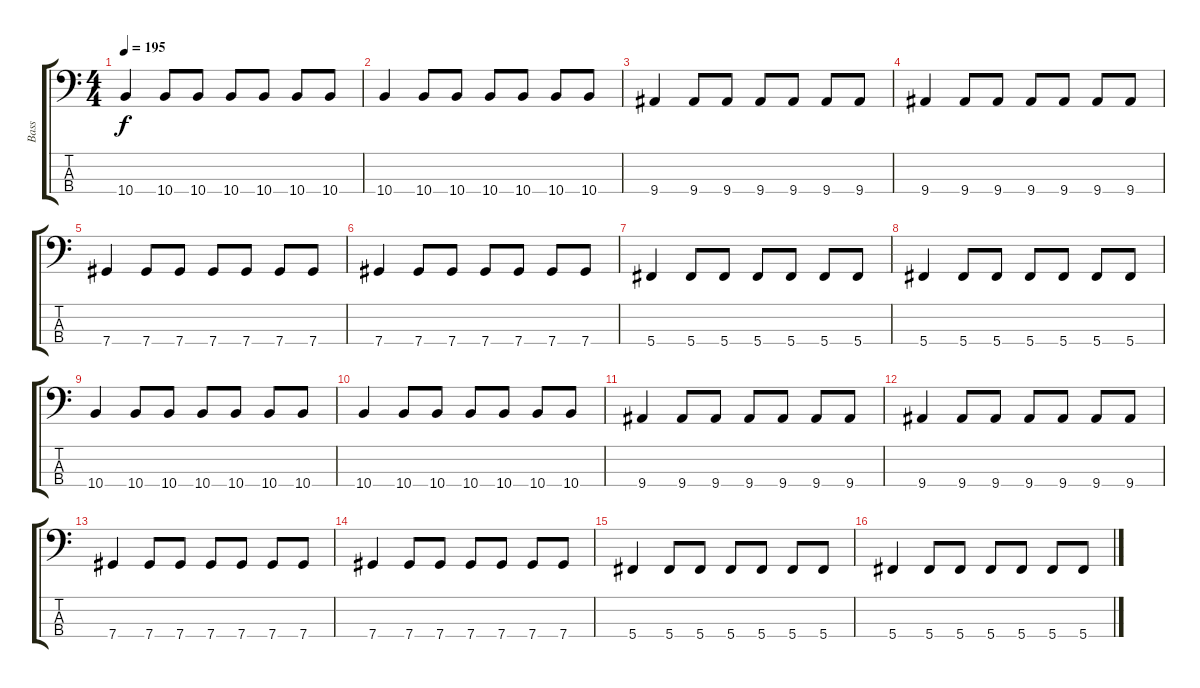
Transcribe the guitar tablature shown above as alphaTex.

\track ("Bass" "Bass") {instrument electricbasspick}
\staff {score tabs}
\tuning (Gb2 Db2 Ab1 Db1) {hide}
\ts (4 4)
\tempo 195
\clef f4
\ks c
10.4.4{dy f} 10.4.8 10.4.8 10.4.8 10.4.8 10.4.8 10.4.8 |
10.4.4 10.4.8 10.4.8 10.4.8 10.4.8 10.4.8 10.4.8 |
9.4.4 9.4.8 9.4.8 9.4.8 9.4.8 9.4.8 9.4.8 |
9.4.4 9.4.8 9.4.8 9.4.8 9.4.8 9.4.8 9.4.8 |
7.4.4 7.4.8 7.4.8 7.4.8 7.4.8 7.4.8 7.4.8 |
7.4.4 7.4.8 7.4.8 7.4.8 7.4.8 7.4.8 7.4.8 |
5.4.4 5.4.8 5.4.8 5.4.8 5.4.8 5.4.8 5.4.8 |
5.4.4 5.4.8 5.4.8 5.4.8 5.4.8 5.4.8 5.4.8 |
10.4.4 10.4.8 10.4.8 10.4.8 10.4.8 10.4.8 10.4.8 |
10.4.4 10.4.8 10.4.8 10.4.8 10.4.8 10.4.8 10.4.8 |
9.4.4 9.4.8 9.4.8 9.4.8 9.4.8 9.4.8 9.4.8 |
9.4.4 9.4.8 9.4.8 9.4.8 9.4.8 9.4.8 9.4.8 |
7.4.4 7.4.8 7.4.8 7.4.8 7.4.8 7.4.8 7.4.8 |
7.4.4 7.4.8 7.4.8 7.4.8 7.4.8 7.4.8 7.4.8 |
5.4.4 5.4.8 5.4.8 5.4.8 5.4.8 5.4.8 5.4.8 |
5.4.4 5.4.8 5.4.8 5.4.8 5.4.8 5.4.8 5.4.8
